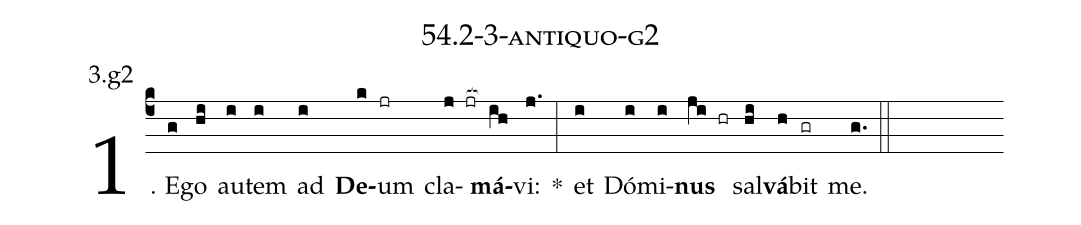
name: 54.2-3-antiquo-g2;
annotation: 3.g2;
%%
(c4)1. E(g)go(hi) au(i)tem(i) ad(i) <b>De</b>(k)um(jr) cla(j jr[ocb:1{])<b>má</b>(ih[ocb:0}])vi:(j.) *(:) et(i) Dó(i)mi(i)<b>nus</b>(ji hr) sal(hi)<b>vá</b>(h)bit(gr) me.(g.) (::)


%E(i) u(i) o(ji) u(hi) a(h) e.(g.) (::)
